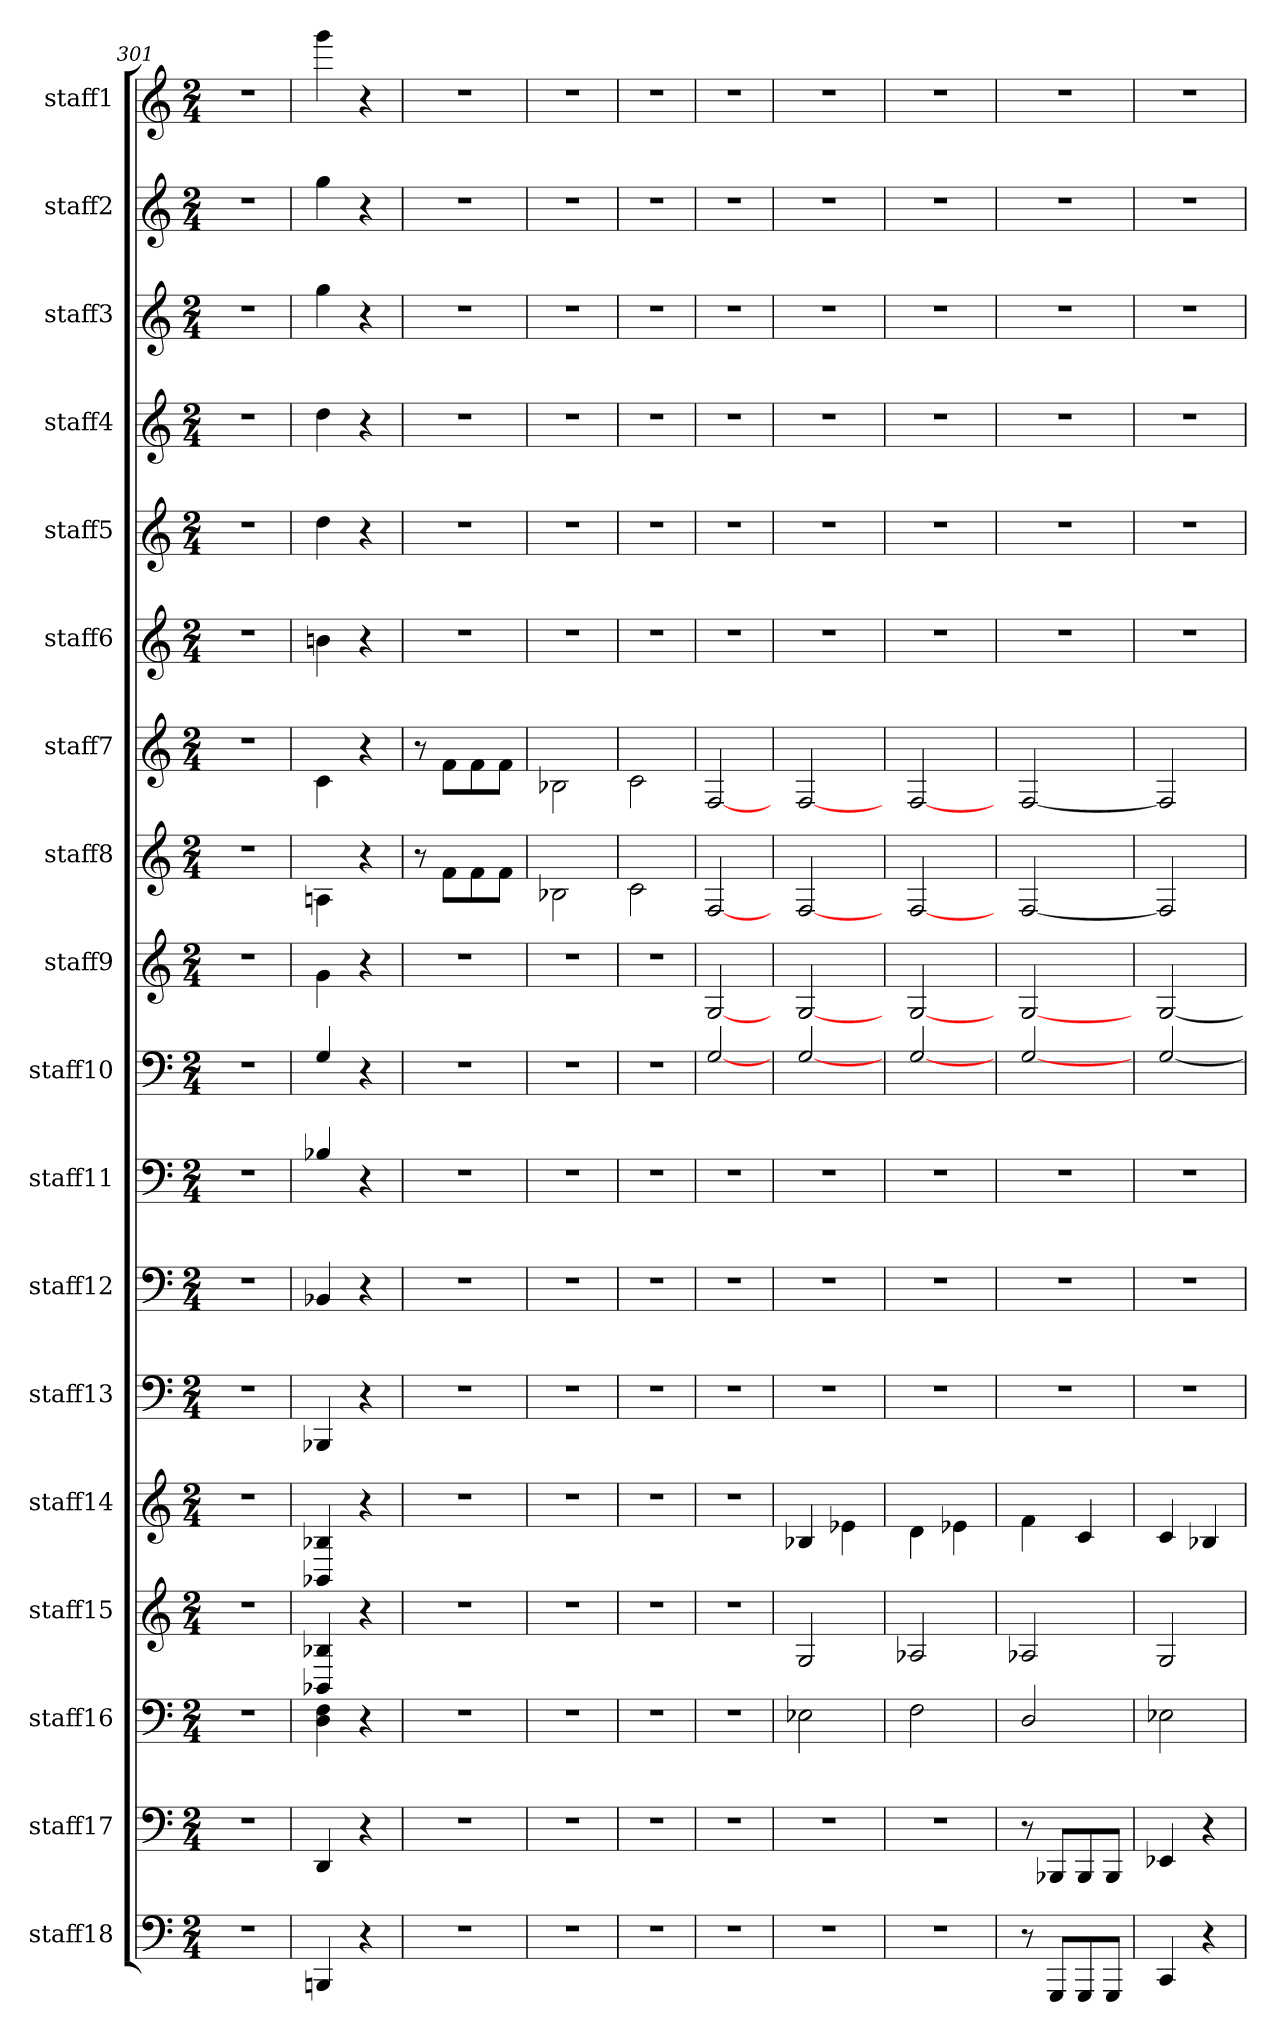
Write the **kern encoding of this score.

**kern	**kern	**kern	**kern	**kern	**kern	**kern	**kern	**kern	**kern	**kern	**kern	**kern	**kern	**kern	**kern	**kern	**kern
*part18	*part17	*part16	*part15	*part14	*part13	*part12	*part11	*part10	*part9	*part8	*part7	*part6	*part5	*part4	*part3	*part2	*part1
*staff18	*staff17	*staff16	*staff15	*staff14	*staff13	*staff12	*staff11	*staff10	*staff9	*staff8	*staff7	*staff6	*staff5	*staff4	*staff3	*staff2	*staff1
*I"staff18	*I"staff17	*I"staff16	*I"staff15	*I"staff14	*I"staff13	*I"staff12	*I"staff11	*I"staff10	*I"staff9	*I"staff8	*I"staff7	*I"staff6	*I"staff5	*I"staff4	*I"staff3	*I"staff2	*I"staff1
*M2/4	*M2/4	*M2/4	*M2/4	*M2/4	*M2/4	*M2/4	*M2/4	*M2/4	*M2/4	*M2/4	*M2/4	*M2/4	*M2/4	*M2/4	*M2/4	*M2/4	*M2/4
=301	=301	=301	=301	=301	=301	=301	=301	=301	=301	=301	=301	=301	=301	=301	=301	=301	=301
2r	2r	2r	2r	2r	2r	2r	2r	2r	2r	2r	2r	2r	2r	2r	2r	2r	2r
=302	=302	=302	=302	=302	=302	=302	=302	=302	=302	=302	=302	=302	=302	=302	=302	=302	=302
4BBBn/	4DD/	4F\ 4D\	4B-/ 4BB-/	4B-/ 4BB-/	4BBB-/	4BB-/	4B-/	4G/	4g\	4An\	4c\	4bn\	4dd\	4dd\	4gg\	4gg\	4ggg\
4r	4r	4r	4r	4r	4r	4r	4r	4r	4r	4r	4r	4r	4r	4r	4r	4r	4r
=303	=303	=303	=303	=303	=303	=303	=303	=303	=303	=303	=303	=303	=303	=303	=303	=303	=303
2r	2r	2r	2r	2r	2r	2r	2r	2r	2r	8r	8r	2r	2r	2r	2r	2r	2r
.	.	.	.	.	.	.	.	.	.	8f\L	8f\L	.	.	.	.	.	.
.	.	.	.	.	.	.	.	.	.	8f\	8f\	.	.	.	.	.	.
.	.	.	.	.	.	.	.	.	.	8f\J	8f\J	.	.	.	.	.	.
=304	=304	=304	=304	=304	=304	=304	=304	=304	=304	=304	=304	=304	=304	=304	=304	=304	=304
2r	2r	2r	2r	2r	2r	2r	2r	2r	2r	2B-\	2B-\	2r	2r	2r	2r	2r	2r
=305	=305	=305	=305	=305	=305	=305	=305	=305	=305	=305	=305	=305	=305	=305	=305	=305	=305
2r	2r	2r	2r	2r	2r	2r	2r	2r	2r	2c\	2c\	2r	2r	2r	2r	2r	2r
=306	=306	=306	=306	=306	=306	=306	=306	=306	=306	=306	=306	=306	=306	=306	=306	=306	=306
2r	2r	2r	2r	2r	2r	2r	2r	[2G/	[2G/	[2F/	[2F/	2r	2r	2r	2r	2r	2r
=307	=307	=307	=307	=307	=307	=307	=307	=307	=307	=307	=307	=307	=307	=307	=307	=307	=307
2r	2r	2E-\	2G/	4B-/	2r	2r	2r	[2G/	[2G/	[2F/	[2F/	2r	2r	2r	2r	2r	2r
.	.	.	.	4e-\	.	.	.	.	.	.	.	.	.	.	.	.	.
=308	=308	=308	=308	=308	=308	=308	=308	=308	=308	=308	=308	=308	=308	=308	=308	=308	=308
2r	2r	2F\	2A-/	4d\	2r	2r	2r	[2G/	[2G/	[2F/	[2F/	2r	2r	2r	2r	2r	2r
.	.	.	.	4e-\	.	.	.	.	.	.	.	.	.	.	.	.	.
=309	=309	=309	=309	=309	=309	=309	=309	=309	=309	=309	=309	=309	=309	=309	=309	=309	=309
8r	8r	2D/	2A-/	4f\	2r	2r	2r	[2G/	[2G/	[2F/	[2F/	2r	2r	2r	2r	2r	2r
8GGG/L	8BBB-/L	.	.	.	.	.	.	.	.	.	.	.	.	.	.	.	.
8GGG/	8BBB-/	.	.	4c/	.	.	.	.	.	.	.	.	.	.	.	.	.
8GGG/J	8BBB-/J	.	.	.	.	.	.	.	.	.	.	.	.	.	.	.	.
=310	=310	=310	=310	=310	=310	=310	=310	=310	=310	=310	=310	=310	=310	=310	=310	=310	=310
4CC/	4EE-/	2E-\	2G/	4c/	2r	2r	2r	[2G/	[2G/	2F/]	2F/]	2r	2r	2r	2r	2r	2r
4r	4r	.	.	4B-/	.	.	.	.	.	.	.	.	.	.	.	.	.
=	=	=	=	=	=	=	=	=	=	=	=	=	=	=	=	=	=
*-	*-	*-	*-	*-	*-	*-	*-	*-	*-	*-	*-	*-	*-	*-	*-	*-	*-
